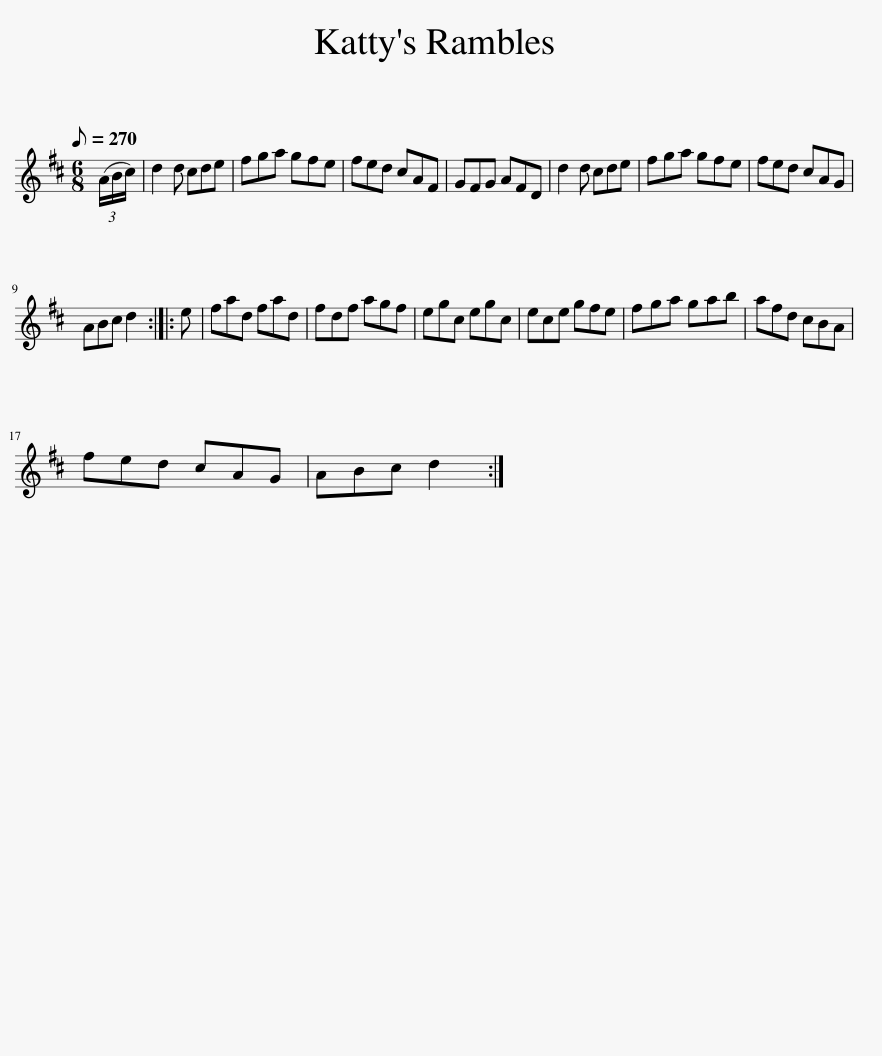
X:1
L:1/8
Q:1/8=270
M:6/8
I:linebreak $
K:none
V:1 treble transpose="8 "
V:1
[K:D] (3(A/B/c/) | d2 d cde | fga gfe | fed cAF | GFG AFD | %5
 d2 d cde | fga gfe | fed cAG |$ ABc d2 :: e | %10
 fad fad | fdf agf | egc egc | ece gfe | fga gab | %15
 afd cBA |$ fed cAG | ABc d2 :| %18
